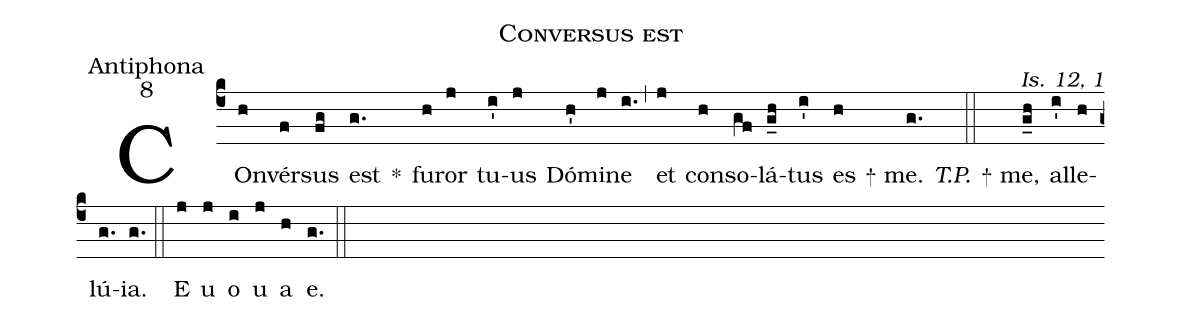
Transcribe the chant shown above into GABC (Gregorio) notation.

name:Conversus est;
office-part:Antiphona;
mode:8;
commentary:Is. 12, 1;
%%
(c4)
COn(h)vér(f)sus(fg) est(g.) *()
fu(h)ror(j) tu(i')us(j) Dó(h')mi(j)ne(i.) (,)
et(j) con(h)so(gf)lá(g_h)tus(i') es(h) + me.(g.) <i>T.P.</i>(::)
+ me,(g_h) al(i')le(h)lú(g.)ia.(g.) (::)
E(j) u(j) o(i) u(j) a(h) e.(g.) (::)
